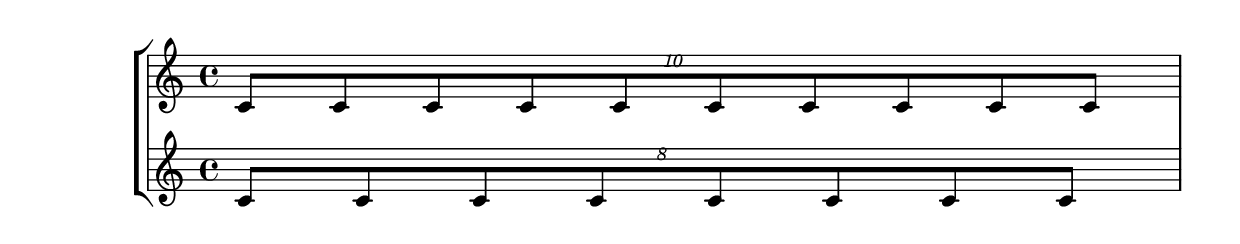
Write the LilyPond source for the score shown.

\version "2.17.11"

 \header{

  texidoc = "Concurrent tuplets should be equidistant on all staves."
}

\paper {ragged-right = ##f }

\relative c' { 
  \context StaffGroup << 
    \new Staff  \context Voice { 
      \tuplet 10/8 {  c8[ c c c c c c c c c] }
    }
    \new Staff  \context Voice { 
      \tuplet 8/8 {  c8[ c c c c c c c] }
    }
  >>
}



